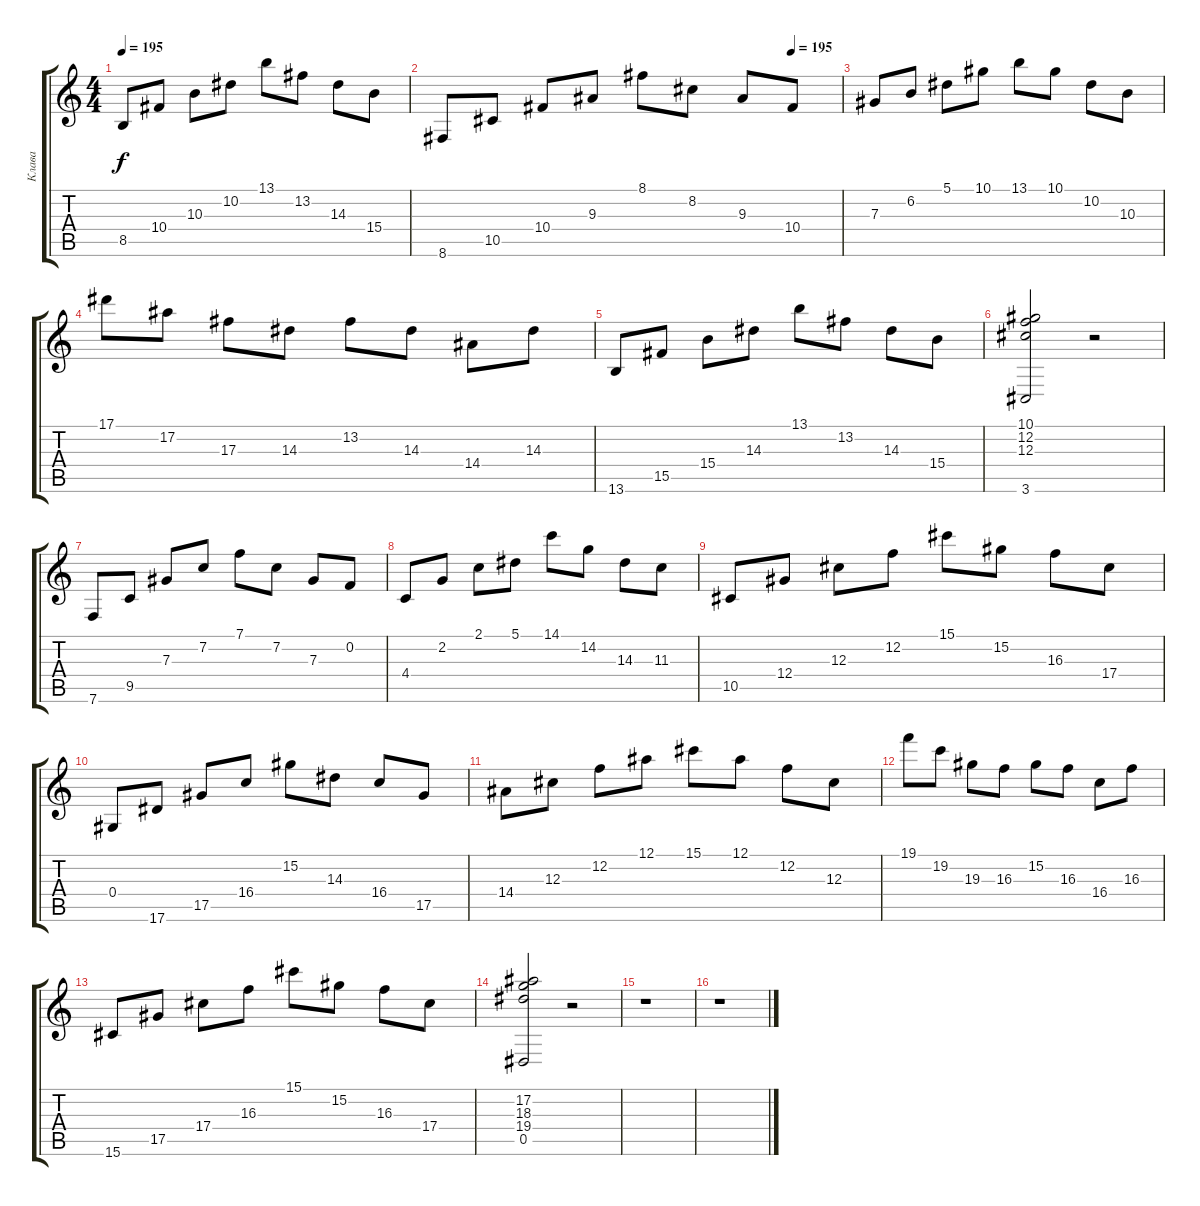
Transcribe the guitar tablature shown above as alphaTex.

\track ("Клава" "Клава") {instrument electricgrandpiano}
\staff {score tabs}
\tuning (Bb4 F4 Db4 Ab3 Eb3 Bb2) {hide}
\ts (4 4)
\tempo 195
\clef g2
\ks c
8.5.8{dy f} 10.4.8 10.3.8 10.2.8 13.1.8 13.2.8 14.3.8 15.4.8 |
\tempo (195 0.875)
8.6.8 10.5.8 10.4.8 9.3.8 8.1.8 8.2.8 9.3.8 10.4.8 |
7.3.8 6.2.8 5.1.8 10.1.8 13.1.8 10.1.8 10.2.8 10.3.8 |
17.1.8 17.2.8 17.3.8 14.3.8 13.2.8 14.3.8 14.4.8 14.3.8 |
13.6.8 15.5.8 15.4.8 14.3.8 13.1.8 13.2.8 14.3.8 15.4.8 |
(10.1 12.2 12.3 3.6).2 r.2 |
7.6.8 9.5.8 7.3.8 7.2.8 7.1.8 7.2.8 7.3.8 0.2.8 |
4.4.8 2.2.8 2.1.8 5.1.8 14.1.8 14.2.8 14.3.8 11.3.8 |
10.5.8 12.4.8 12.3.8 12.2.8 15.1.8 15.2.8 16.3.8 17.4.8 |
0.4.8 17.6.8 17.5.8 16.4.8 15.2.8 14.3.8 16.4.8 17.5.8 |
14.4.8 12.3.8 12.2.8 12.1.8 15.1.8 12.1.8 12.2.8 12.3.8 |
19.1.8 19.2.8 19.3.8 16.3.8 15.2.8 16.3.8 16.4.8 16.3.8 |
15.6.8 17.5.8 17.4.8 16.3.8 15.1.8 15.2.8 16.3.8 17.4.8 |
(17.2 18.3 19.4 0.5).2 r.2 |
r.1 |
r.1
